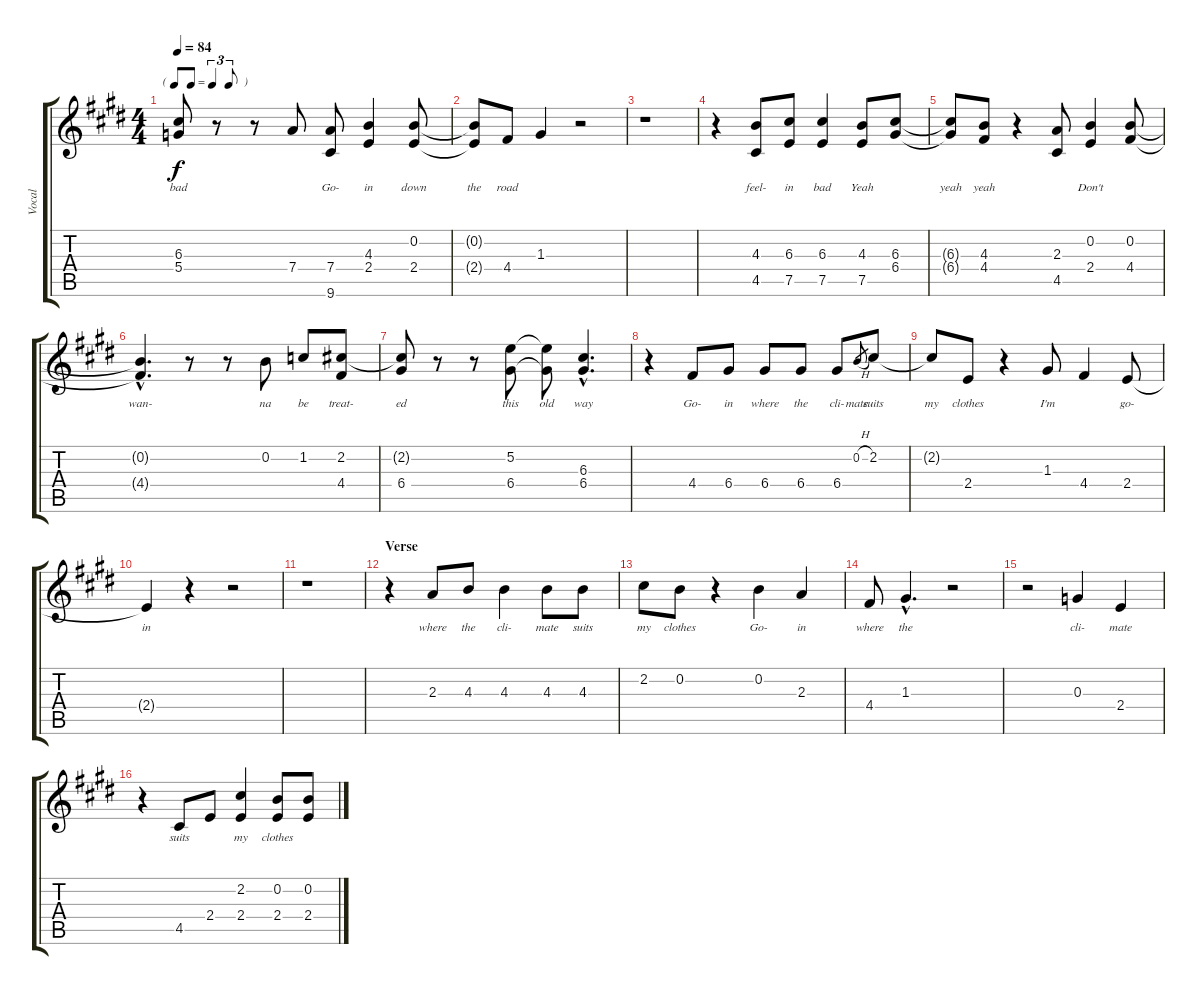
\track ("Vocal" "Vocal") {instrument electricguitarjazz}
\staff {score tabs}
\tuning (E4 B3 G3 D3 A2 E2) {hide}
\ts (4 4)
\tf triplet8th
\tempo 84
\clef g2
\ks e
(6.3{t} 5.4).8{lyrics (0 "bad") lyrics (1 "") lyrics (2 "") lyrics (3 "") lyrics (4 "") dy f} r.8 r.8 7.4.8{lyrics (0 "") lyrics (1 "") lyrics (2 "") lyrics (3 "") lyrics (4 "")} (7.4 9.6).8{lyrics (0 "Go-") lyrics (1 "") lyrics (2 "") lyrics (3 "") lyrics (4 "")} (4.3 2.4).4{lyrics (0 "in") lyrics (1 "") lyrics (2 "") lyrics (3 "") lyrics (4 "")} (0.2 2.4).8{lyrics (0 "down") lyrics (1 "") lyrics (2 "") lyrics (3 "") lyrics (4 "")} |
(0.2{t} 2.4{t}).8{lyrics (0 "the") lyrics (1 "") lyrics (2 "") lyrics (3 "") lyrics (4 "")} 4.4.8{lyrics (0 "road") lyrics (1 "") lyrics (2 "") lyrics (3 "") lyrics (4 "")} 1.3.4{lyrics (0 "") lyrics (1 "") lyrics (2 "") lyrics (3 "") lyrics (4 "")} r.2 |
r.1 |
r.4 (4.3 4.5).8{lyrics (0 "feel-") lyrics (1 "") lyrics (2 "") lyrics (3 "") lyrics (4 "")} (6.3 7.5).8{lyrics (0 "in") lyrics (1 "") lyrics (2 "") lyrics (3 "") lyrics (4 "")} (6.3 7.5).4{lyrics (0 "bad") lyrics (1 "") lyrics (2 "") lyrics (3 "") lyrics (4 "")} (4.3 7.5).8{lyrics (0 "Yeah") lyrics (1 "") lyrics (2 "") lyrics (3 "") lyrics (4 "")} (6.3 6.4).8{lyrics (0 "") lyrics (1 "") lyrics (2 "") lyrics (3 "") lyrics (4 "")} |
(6.3{t} 6.4{t}).8{lyrics (0 "yeah") lyrics (1 "") lyrics (2 "") lyrics (3 "") lyrics (4 "")} (4.3 4.4).8{lyrics (0 "yeah") lyrics (1 "") lyrics (2 "") lyrics (3 "") lyrics (4 "")} r.4 (2.3 4.5).8{lyrics (0 "") lyrics (1 "") lyrics (2 "") lyrics (3 "") lyrics (4 "")} (0.2 2.4).4{lyrics (0 "Don't") lyrics (1 "") lyrics (2 "") lyrics (3 "") lyrics (4 "")} (0.2 4.4).8{lyrics (0 "") lyrics (1 "") lyrics (2 "") lyrics (3 "") lyrics (4 "")} |
(0.2{hac t} 4.4{hac t}).4{d lyrics (0 "wan-") lyrics (1 "") lyrics (2 "") lyrics (3 "") lyrics (4 "")} r.8 r.8 0.2.8{lyrics (0 "na") lyrics (1 "") lyrics (2 "") lyrics (3 "") lyrics (4 "")} 1.2.8{lyrics (0 "be") lyrics (1 "") lyrics (2 "") lyrics (3 "") lyrics (4 "")} (2.2 4.4).8{lyrics (0 "treat-") lyrics (1 "") lyrics (2 "") lyrics (3 "") lyrics (4 "")} |
(2.2{t} 6.4).8{lyrics (0 "ed") lyrics (1 "") lyrics (2 "") lyrics (3 "") lyrics (4 "")} r.8 r.8 (5.2 6.4).8{lyrics (0 "this") lyrics (1 "") lyrics (2 "") lyrics (3 "") lyrics (4 "")} (5.2{t} 6.4{t}).8{lyrics (0 "old") lyrics (1 "") lyrics (2 "") lyrics (3 "") lyrics (4 "")} (6.3{hac} 6.4{hac}).4{d lyrics (0 "way") lyrics (1 "") lyrics (2 "") lyrics (3 "") lyrics (4 "")} |
r.4 4.4.8{lyrics (0 "Go-") lyrics (1 "") lyrics (2 "") lyrics (3 "") lyrics (4 "")} 6.4.8{lyrics (0 "in") lyrics (1 "") lyrics (2 "") lyrics (3 "") lyrics (4 "")} 6.4.8{lyrics (0 "where") lyrics (1 "") lyrics (2 "") lyrics (3 "") lyrics (4 "")} 6.4.8{lyrics (0 "the") lyrics (1 "") lyrics (2 "") lyrics (3 "") lyrics (4 "")} 6.4.8{lyrics (0 "cli-") lyrics (1 "") lyrics (2 "") lyrics (3 "") lyrics (4 "")} 0.2{h}.8{lyrics (0 "mate") lyrics (1 "") lyrics (2 "") lyrics (3 "") lyrics (4 "") gr} 2.2.8{lyrics (0 "suits") lyrics (1 "") lyrics (2 "") lyrics (3 "") lyrics (4 "")} |
2.2{t}.8{lyrics (0 "my") lyrics (1 "") lyrics (2 "") lyrics (3 "") lyrics (4 "")} 2.4.8{lyrics (0 "clothes") lyrics (1 "") lyrics (2 "") lyrics (3 "") lyrics (4 "")} r.4 1.3.8{lyrics (0 "I'm") lyrics (1 "") lyrics (2 "") lyrics (3 "") lyrics (4 "")} 4.4.4{lyrics (0 "") lyrics (1 "") lyrics (2 "") lyrics (3 "") lyrics (4 "")} 2.4.8{lyrics (0 "go-") lyrics (1 "") lyrics (2 "") lyrics (3 "") lyrics (4 "")} |
2.4{t}.4{lyrics (0 "in") lyrics (1 "") lyrics (2 "") lyrics (3 "") lyrics (4 "")} r.4 r.2 |
r.1 |
\section ("" "Verse")
r.4 2.3.8{lyrics (0 "where") lyrics (1 "") lyrics (2 "") lyrics (3 "") lyrics (4 "")} 4.3.8{lyrics (0 "the") lyrics (1 "") lyrics (2 "") lyrics (3 "") lyrics (4 "")} 4.3.4{lyrics (0 "cli-") lyrics (1 "") lyrics (2 "") lyrics (3 "") lyrics (4 "")} 4.3.8{lyrics (0 "mate") lyrics (1 "") lyrics (2 "") lyrics (3 "") lyrics (4 "")} 4.3.8{lyrics (0 "suits") lyrics (1 "") lyrics (2 "") lyrics (3 "") lyrics (4 "")} |
2.2.8{lyrics (0 "my") lyrics (1 "") lyrics (2 "") lyrics (3 "") lyrics (4 "")} 0.2.8{lyrics (0 "clothes") lyrics (1 "") lyrics (2 "") lyrics (3 "") lyrics (4 "")} r.4 0.2.4{lyrics (0 "Go-") lyrics (1 "") lyrics (2 "") lyrics (3 "") lyrics (4 "")} 2.3.4{lyrics (0 "in") lyrics (1 "") lyrics (2 "") lyrics (3 "") lyrics (4 "")} |
4.4.8{lyrics (0 "where") lyrics (1 "") lyrics (2 "") lyrics (3 "") lyrics (4 "")} 1.3{hac}.4{d lyrics (0 "the") lyrics (1 "") lyrics (2 "") lyrics (3 "") lyrics (4 "")} r.2 |
r.2 0.3.4{lyrics (0 "cli-") lyrics (1 "") lyrics (2 "") lyrics (3 "") lyrics (4 "")} 2.4.4{lyrics (0 "mate") lyrics (1 "") lyrics (2 "") lyrics (3 "") lyrics (4 "")} |
r.4 4.5.8{lyrics (0 "suits") lyrics (1 "") lyrics (2 "") lyrics (3 "") lyrics (4 "")} 2.4.8{lyrics (0 "") lyrics (1 "") lyrics (2 "") lyrics (3 "") lyrics (4 "")} (2.2 2.4).4{lyrics (0 "my") lyrics (1 "") lyrics (2 "") lyrics (3 "") lyrics (4 "")} (0.2 2.4).8{lyrics (0 "clothes") lyrics (1 "") lyrics (2 "") lyrics (3 "") lyrics (4 "")} (0.2 2.4).8{lyrics (0 "") lyrics (1 "") lyrics (2 "") lyrics (3 "") lyrics (4 "")}
